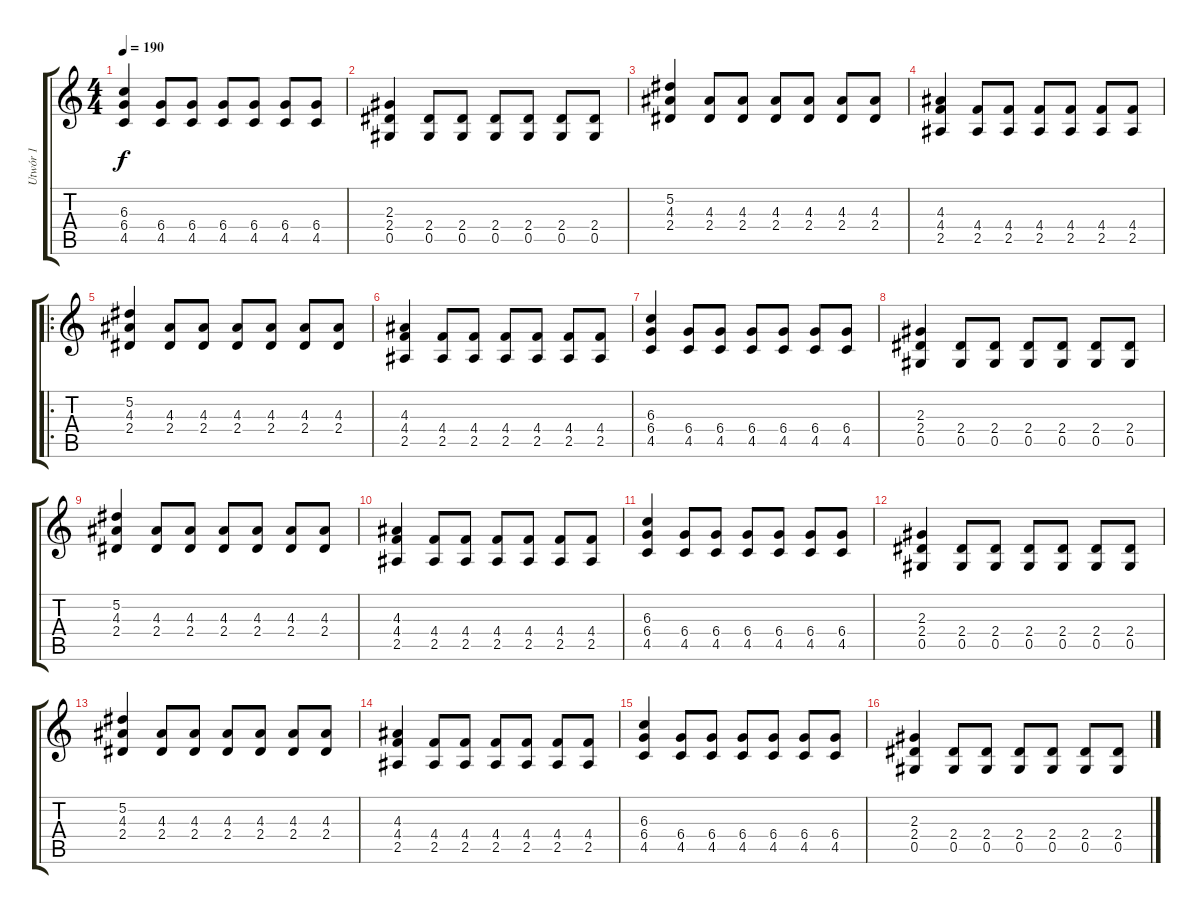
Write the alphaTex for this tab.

\track ("Utwór 1" "Utwór 1") {instrument distortionguitar}
\staff {score tabs}
\tuning (Eb4 Bb3 Gb3 Db3 Ab2 Eb2) {hide}
\ts (4 4)
\tempo 190
\clef g2
\ks c
(6.3 6.4 4.5).4{dy f} (6.4 4.5).8 (6.4 4.5).8 (6.4 4.5).8 (6.4 4.5).8 (6.4 4.5).8 (6.4 4.5).8 |
(2.3 2.4 0.5).4 (2.4 0.5).8 (2.4 0.5).8 (2.4 0.5).8 (2.4 0.5).8 (2.4 0.5).8 (2.4 0.5).8 |
(5.2 4.3 2.4).4 (4.3 2.4).8 (4.3 2.4).8 (4.3 2.4).8 (4.3 2.4).8 (4.3 2.4).8 (4.3 2.4).8 |
(4.3 4.4 2.5).4 (4.4 2.5).8 (4.4 2.5).8 (4.4 2.5).8 (4.4 2.5).8 (4.4 2.5).8 (4.4 2.5).8 |
\ro
(5.2 4.3 2.4).4 (4.3 2.4).8 (4.3 2.4).8 (4.3 2.4).8 (4.3 2.4).8 (4.3 2.4).8 (4.3 2.4).8 |
(4.3 4.4 2.5).4 (4.4 2.5).8 (4.4 2.5).8 (4.4 2.5).8 (4.4 2.5).8 (4.4 2.5).8 (4.4 2.5).8 |
(6.3 6.4 4.5).4 (6.4 4.5).8 (6.4 4.5).8 (6.4 4.5).8 (6.4 4.5).8 (6.4 4.5).8 (6.4 4.5).8 |
(2.3 2.4 0.5).4 (2.4 0.5).8 (2.4 0.5).8 (2.4 0.5).8 (2.4 0.5).8 (2.4 0.5).8 (2.4 0.5).8 |
(5.2 4.3 2.4).4 (4.3 2.4).8 (4.3 2.4).8 (4.3 2.4).8 (4.3 2.4).8 (4.3 2.4).8 (4.3 2.4).8 |
(4.3 4.4 2.5).4 (4.4 2.5).8 (4.4 2.5).8 (4.4 2.5).8 (4.4 2.5).8 (4.4 2.5).8 (4.4 2.5).8 |
(6.3 6.4 4.5).4 (6.4 4.5).8 (6.4 4.5).8 (6.4 4.5).8 (6.4 4.5).8 (6.4 4.5).8 (6.4 4.5).8 |
(2.3 2.4 0.5).4 (2.4 0.5).8 (2.4 0.5).8 (2.4 0.5).8 (2.4 0.5).8 (2.4 0.5).8 (2.4 0.5).8 |
(5.2 4.3 2.4).4 (4.3 2.4).8 (4.3 2.4).8 (4.3 2.4).8 (4.3 2.4).8 (4.3 2.4).8 (4.3 2.4).8 |
(4.3 4.4 2.5).4 (4.4 2.5).8 (4.4 2.5).8 (4.4 2.5).8 (4.4 2.5).8 (4.4 2.5).8 (4.4 2.5).8 |
(6.3 6.4 4.5).4 (6.4 4.5).8 (6.4 4.5).8 (6.4 4.5).8 (6.4 4.5).8 (6.4 4.5).8 (6.4 4.5).8 |
(2.3 2.4 0.5).4 (2.4 0.5).8 (2.4 0.5).8 (2.4 0.5).8 (2.4 0.5).8 (2.4 0.5).8 (2.4 0.5).8
